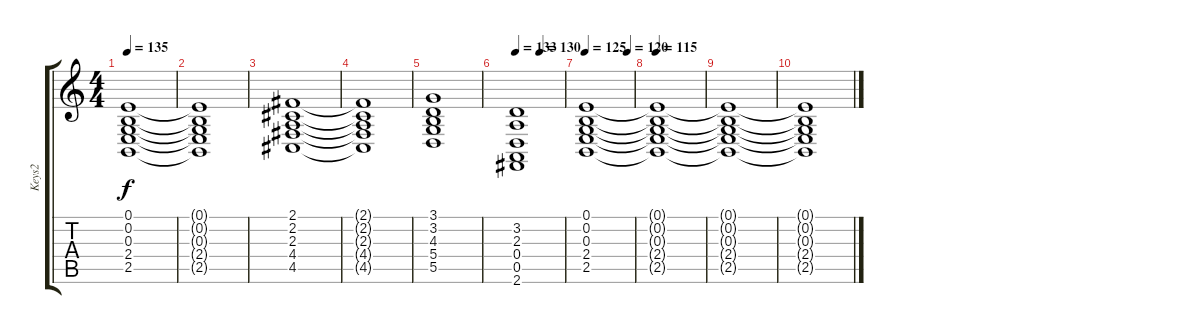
\track ("Keys2" "Keys2") {instrument synthstrings1}
\staff {score tabs}
\tuning (E4 B3 G3 D3 A2 E2) {hide}
\ts (4 4)
\tempo 135
\clef g2
\ks c
(0.1 0.2 0.3 2.4 2.5).1{dy f} |
(0.1{t} 0.2{t} 0.3{t} 2.4{t} 2.5{t}).1 |
(2.1 2.2 2.3 4.4 4.5).1 |
(2.1{t} 2.2{t} 2.3{t} 4.4{t} 4.5{t}).1 |
(3.1 3.2 4.3 5.4 5.5).1 |
\tempo 133
\tempo (130 0.5)
(3.2 2.3 0.4 0.5 2.6).1 |
\tempo 125
\tempo (120 0.875)
(0.1 0.2 0.3 2.4 2.5).1 |
\tempo 115
(0.1{t} 0.2{t} 0.3{t} 2.4{t} 2.5{t}).1 |
(0.1{t} 0.2{t} 0.3{t} 2.4{t} 2.5{t}).1{volume 0} |
(0.1{t} 0.2{t} 0.3{t} 2.4{t} 2.5{t}).1
